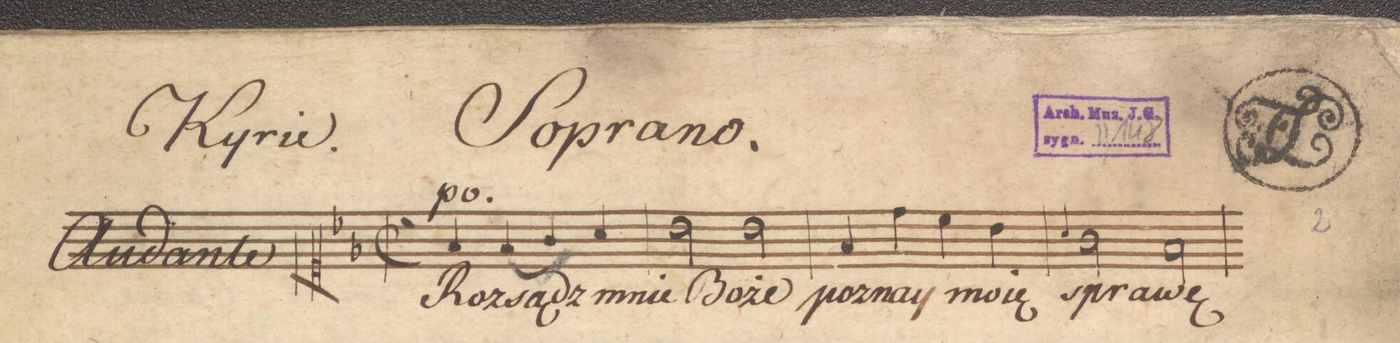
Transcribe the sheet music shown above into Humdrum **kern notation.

**kern	**text	**dynam
*I"Soprano.	*	*
*clefC1	*	*
*k[b-e-]	*	*
*met(c|)	*	*
*M2/2	*	*
4f/	Roz-	p
(4f/	-sądz	.
4g/)	.	.
4a/	mnie	.
=2	=2	=2
*2\right	*	*
2b-\	Bo-	.
2b-\	-że	.
=3	=3	=3
4f/	po-	.
4dd\	-znay	.
4cc\	mo-	.
4b-\	-ię	.
=4	=4	=4
4qqa/	.	.
2g\	spra-	.
2f\	-wę	.
=5	=5	=5
*-	*-	*-
